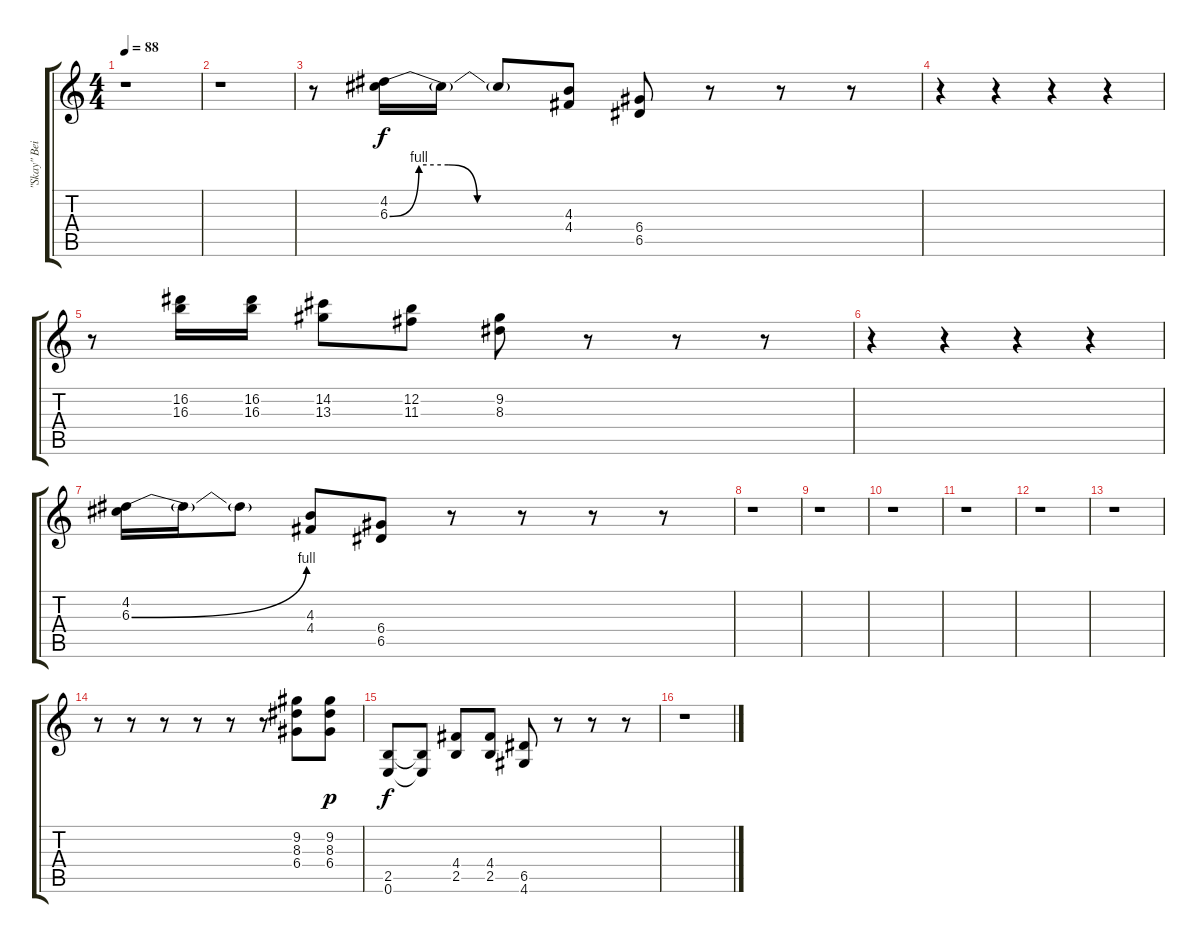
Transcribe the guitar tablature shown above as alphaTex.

\track ("\"Skay\" Beilinson" "\"Skay\" Bei") {instrument distortionguitar}
\staff {score tabs}
\tuning (E4 B3 G3 D3 A2 E2) {hide}
\ts (4 4)
\tempo 88
\clef g2
\ks c
r.1{dy f} |
r.1 |
r.8{instrument distortionguitar} (4.2 6.3{be (custom 0 0 10 4 20 4 30 0 60 0)}).16 6.3{t}.16 6.3{t}.8 (4.3 4.4).8 (6.4 6.5).8 r.8 r.8 r.8 |
r.4 r.4 r.4 r.4 |
r.8 (16.2 16.3).16 (16.2 16.3).16 (14.2 13.3).8 (12.2 11.3).8 (9.2 8.3).8 r.8 r.8 r.8 |
r.4 r.4 r.4 r.4 |
(4.2 6.3{be (bend 0 0 60 4)}).16 6.3{t}.16 6.3{t}.8 (4.3 4.4).8 (6.4 6.5).8 r.8 r.8 r.8 r.8 |
r.1 |
r.1 |
r.1 |
r.1 |
r.1 |
r.1 |
r.8{instrument acousticguitarsteel} r.8 r.8 r.8 r.8 r.8 (9.2 8.3 6.4).8 (9.2 8.3 6.4).8{dy p} |
(2.5 0.6).8{dy f} (2.5{t} 0.6{t}).8 (4.4 2.5).8 (4.4 2.5).8 (6.5 4.6).8 r.8 r.8 r.8 |
r.1
